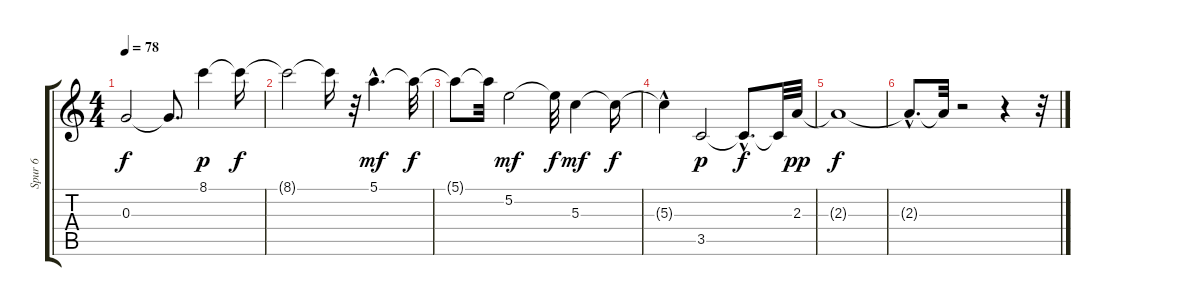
\track ("Spur 6" "Spur 6") {instrument electricbasspick}
\staff {score tabs}
\tuning (E4 B3 G3 D3 A2 E2) {hide}
\ts (4 4)
\tempo 78
\clef g2
\ks c
0.3{t}.2{dy f} 0.3{t}.8{d} 8.1.4{dy p} 8.1{t}.16{dy f} |
8.1{t}.2 8.1{t}.16 r.32 5.1{hac}.4{d dy mf} 5.1{t}.32{dy f} |
5.1{t}.8 5.1{t}.32 5.2.2{dy mf} 5.2{t}.32{dy f} 5.3.4{dy mf} 5.3{t}.16{dy f} |
5.3{hac t}.4 3.5.2{dy p} 3.5{hac t}.8{d dy f} 3.5{t}.32 2.3.32{dy pp} |
2.3{t}.1{dy f} |
2.3{hac t}.8{d} 2.3{t}.32 r.2 r.4 r.32
